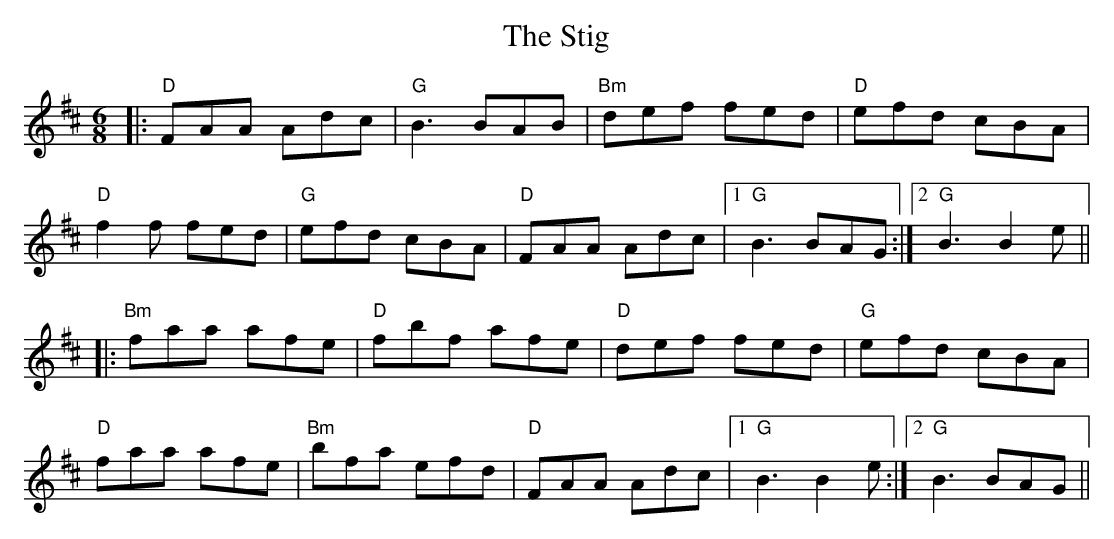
X:1
T: The Stig
M: 6/8
L: 1/8
K: Dmaj
|:"D"FAA Adc|"G"B3 BAB|"Bm"def fed|"D"efd cBA|
"D"f2f fed|"G"efd cBA|"D"FAA Adc|1 "G"B3 BAG:|2 "G"B3 B2e||
|:"Bm"faa afe|"D"fbf afe|"D"def fed|"G"efd cBA|
"D"faa afe|"Bm"bfa efd|"D"FAA Adc|1 "G"B3 B2e:|2 "G"B3 BAG||
